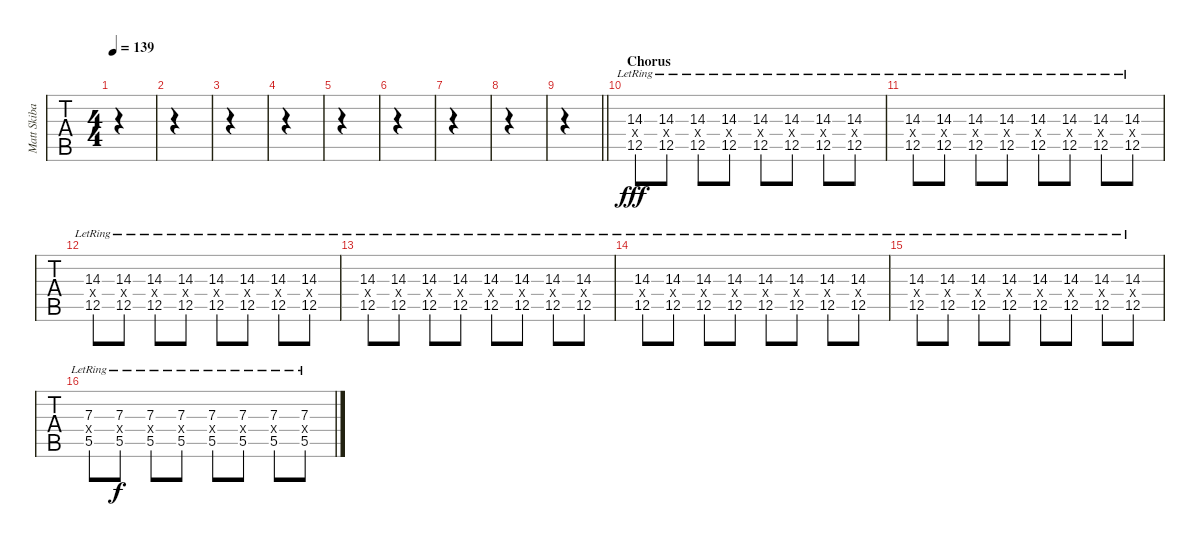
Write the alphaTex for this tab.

\track ("Matt Skiba - Guitar Three" "Matt Skiba") {instrument distortionguitar}
\staff {tabs}
\tuning (E4 B3 G3 D3 A2 E2) {hide}
\ts (4 4)
\tempo 139
\clef g2
\ks a
|
|
|
|
|
|
|
|
\barLineRight lightlight
|
\section ("" "Chorus")
(14.3{lr} 12.4{x} 12.5{lr}).8{dy fff} (14.3{lr} 12.4{x} 12.5{lr}).8 (14.3{lr} 12.4{x} 12.5{lr}).8 (14.3{lr} 12.4{x} 12.5{lr}).8 (14.3{lr} 12.4{x} 12.5{lr}).8 (14.3{lr} 12.4{x} 12.5{lr}).8 (14.3{lr} 12.4{x} 12.5{lr}).8 (14.3{lr} 12.4{x} 12.5{lr}).8 |
(14.3{lr} 12.4{x} 12.5{lr}).8 (14.3{lr} 12.4{x} 12.5{lr}).8 (14.3{lr} 12.4{x} 12.5{lr}).8 (14.3{lr} 12.4{x} 12.5{lr}).8 (14.3{lr} 12.4{x} 12.5{lr}).8 (14.3{lr} 12.4{x} 12.5{lr}).8 (14.3{lr} 12.4{x} 12.5{lr}).8 (14.3{lr} 12.4{x} 12.5{lr}).8 |
(14.3{lr} 12.4{x} 12.5{lr}).8 (14.3{lr} 12.4{x} 12.5{lr}).8 (14.3{lr} 12.4{x} 12.5{lr}).8 (14.3{lr} 12.4{x} 12.5{lr}).8 (14.3{lr} 12.4{x} 12.5{lr}).8 (14.3{lr} 12.4{x} 12.5{lr}).8 (14.3{lr} 12.4{x} 12.5{lr}).8 (14.3{lr} 12.4{x} 12.5{lr}).8 |
(14.3{lr} 12.4{x} 12.5{lr}).8 (14.3{lr} 12.4{x} 12.5{lr}).8 (14.3{lr} 12.4{x} 12.5{lr}).8 (14.3{lr} 12.4{x} 12.5{lr}).8 (14.3{lr} 12.4{x} 12.5{lr}).8 (14.3{lr} 12.4{x} 12.5{lr}).8 (14.3{lr} 12.4{x} 12.5{lr}).8 (14.3{lr} 12.4{x} 12.5{lr}).8 |
(14.3{lr} 12.4{x} 12.5{lr}).8 (14.3{lr} 12.4{x} 12.5{lr}).8 (14.3{lr} 12.4{x} 12.5{lr}).8 (14.3{lr} 12.4{x} 12.5{lr}).8 (14.3{lr} 12.4{x} 12.5{lr}).8 (14.3{lr} 12.4{x} 12.5{lr}).8 (14.3{lr} 12.4{x} 12.5{lr}).8 (14.3{lr} 12.4{x} 12.5{lr}).8 |
(14.3{lr} 12.4{x} 12.5{lr}).8 (14.3{lr} 12.4{x} 12.5{lr}).8 (14.3{lr} 12.4{x} 12.5{lr}).8 (14.3{lr} 12.4{x} 12.5{lr}).8 (14.3{lr} 12.4{x} 12.5{lr}).8 (14.3{lr} 12.4{x} 12.5{lr}).8 (14.3{lr} 12.4{x} 12.5{lr}).8 (14.3{lr} 12.4{x} 12.5{lr}).8 |
(7.3{lr} 5.4{x} 5.5{lr}).8 (7.3{lr} 5.4{x} 5.5{lr}).8{dy f} (7.3{lr} 5.4{x} 5.5{lr}).8 (7.3{lr} 5.4{x} 5.5{lr}).8 (7.3{lr} 5.4{x} 5.5{lr}).8 (7.3{lr} 5.4{x} 5.5{lr}).8 (7.3{lr} 5.4{x} 5.5{lr}).8 (7.3{lr} 5.4{x} 5.5{lr}).8
